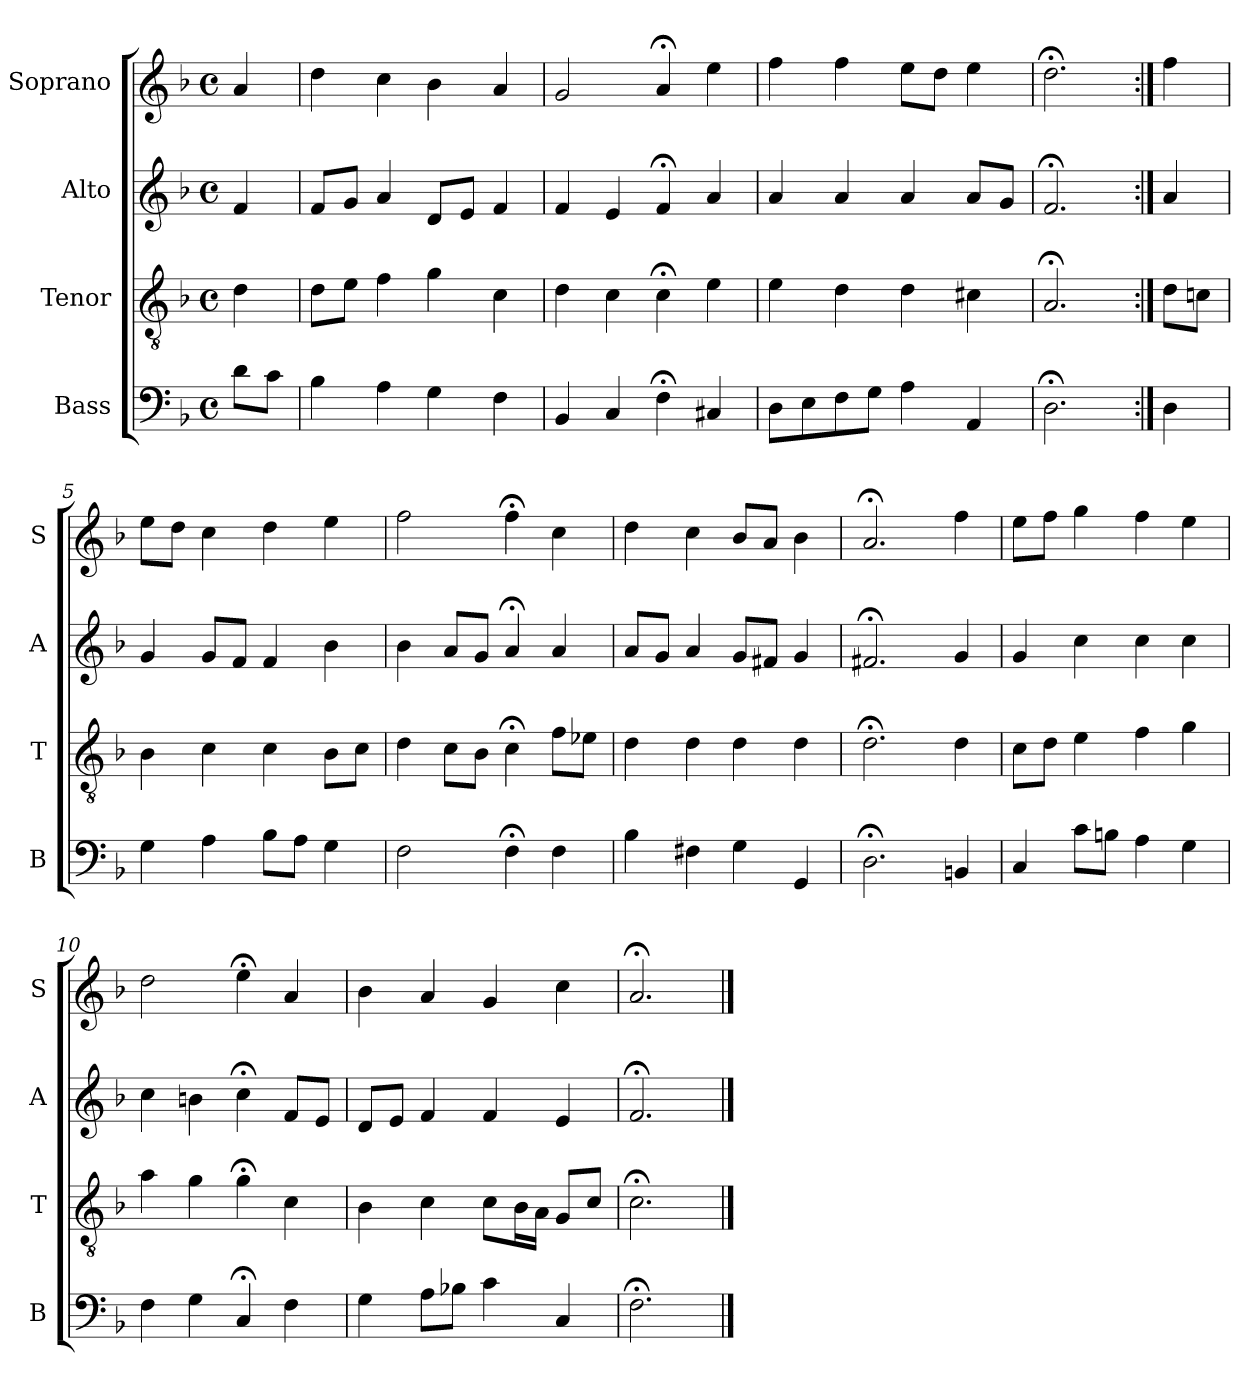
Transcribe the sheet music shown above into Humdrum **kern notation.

**kern	**kern	**kern	**kern
*part4	*part3	*part2	*part1
*staff4	*staff3	*staff2	*staff1
*I"Bass	*I"Tenor	*I"Alto	*I"Soprano
*I'B	*I'T	*I'A	*I'S
*clefF4	*clefGv2	*clefG2	*clefG2
*k[b-]	*k[b-]	*k[b-]	*k[b-]
*F:	*F:	*F:	*F:
*M4/4	*M4/4	*M4/4	*M4/4
*met(c)	*met(c)	*met(c)	*met(c)
*MM100	*MM100	*MM100	*MM100
=	=	=	=
8dL	4d	4f	4a
8cJ	.	.	.
=1	=1	=1	=1
4B-	8dL	8fL	4dd
.	8eJ	8gJ	.
4A	4f	4a	4cc
4G	4g	8dL	4b-
.	.	8eJ	.
4F	4c	4f	4a
=2	=2	=2	=2
4BB-	4d	4f	2g
4C	4c	4e	.
4F;<	4c;<	4f;<	4a;<
4C#X	4e	4a	4ee
=3	=3	=3	=3
8DL	4e	4a	4ff
8E	.	.	.
8F	4d	4a	4ff
8GJ	.	.	.
4A	4d	4a	8eeL
.	.	.	8ddJ
4AA	4c#X	8aL	4ee
.	.	8gJ	.
=4	=4	=4	=4
2.D;<	2.A;<	2.f;<	2.dd;<
=:|!	=:|!	=:|!	=:|!
4D	8dL	4a	4ff
.	8cnJ	.	.
=5	=5	=5	=5
4G	4B-	4g	8eeL
.	.	.	8ddJ
4A	4c	8gL	4cc
.	.	8fJ	.
8B-L	4c	4f	4dd
8AJ	.	.	.
4G	8B-L	4b-	4ee
.	8cJ	.	.
=6	=6	=6	=6
2Fi	4di	4b-i	2ffi
.	8cL	8aL	.
.	8B-J	8gJ	.
4F;<	4c;<	4a;<	4ff;<
4F	8fL	4a	4cc
.	8e-XJ	.	.
=7	=7	=7	=7
4B-	4d	8aL	4dd
.	.	8gJ	.
4F#X	4d	4a	4cc
4G	4d	8gL	8b-L
.	.	8f#XJ	8aJ
4GG	4d	4g	4b-
=8	=8	=8	=8
2.D;<	2.d;<	2.f#X;<	2.a;<
4BBn	4d	4g	4ff
=9	=9	=9	=9
4C	8cL	4g	8eeL
.	8dJ	.	8ffJ
8cL	4e	4cc	4gg
8BnJ	.	.	.
4A	4f	4cc	4ff
4Gi	4gi	4cci	4eei
=10	=10	=10	=10
4F	4a	4cc	2dd
4G	4g	4bn	.
4C;<	4g;<	4cc;<	4ee;<
4F	4c	8fL	4a
.	.	8eJ	.
=11	=11	=11	=11
4G	4B-	8dL	4b-
.	.	8eJ	.
8AL	4c	4f	4a
8B-XJ	.	.	.
4c	8cL	4f	4g
.	16B-L	.	.
.	16AJJ	.	.
4C	8GL	4e	4cc
.	8cJ	.	.
=12	=12	=12	=12
2.F;<	2.c;<	2.f;<	2.a;<
==	==	==	==
*-	*-	*-	*-
